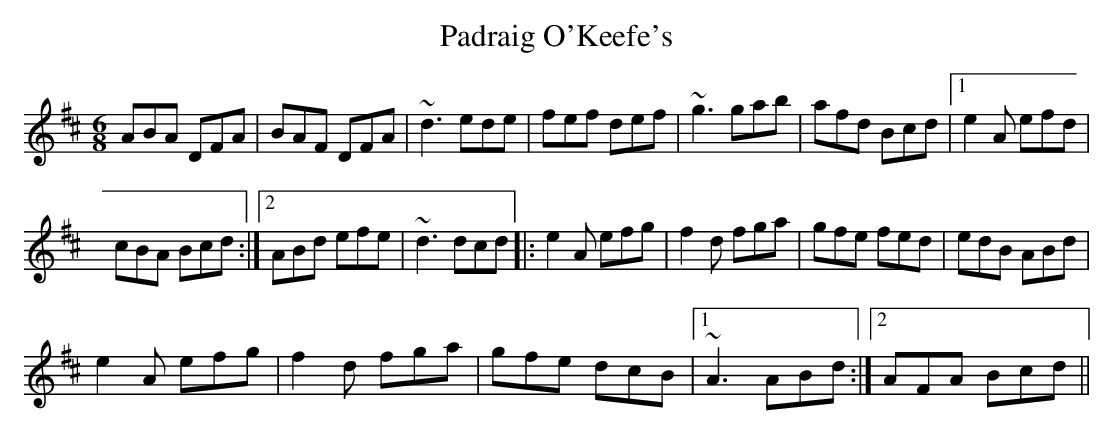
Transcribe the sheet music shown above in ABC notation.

X:1
T:Padraig O'Keefe's
M:6/8
K:D
ABA DFA|BAF DFA|~d3 ede|fef def|~g3 gab|afd Bcd|1 e2A efd|
cBA Bcd:|2 ABd efe|~d3 dcd|:e2A efg|f2d fga|gfe fed|edB ABd|
e2A efg|f2d fga|gfe dcB|1 ~A3 ABd:|2 AFA Bcd||
